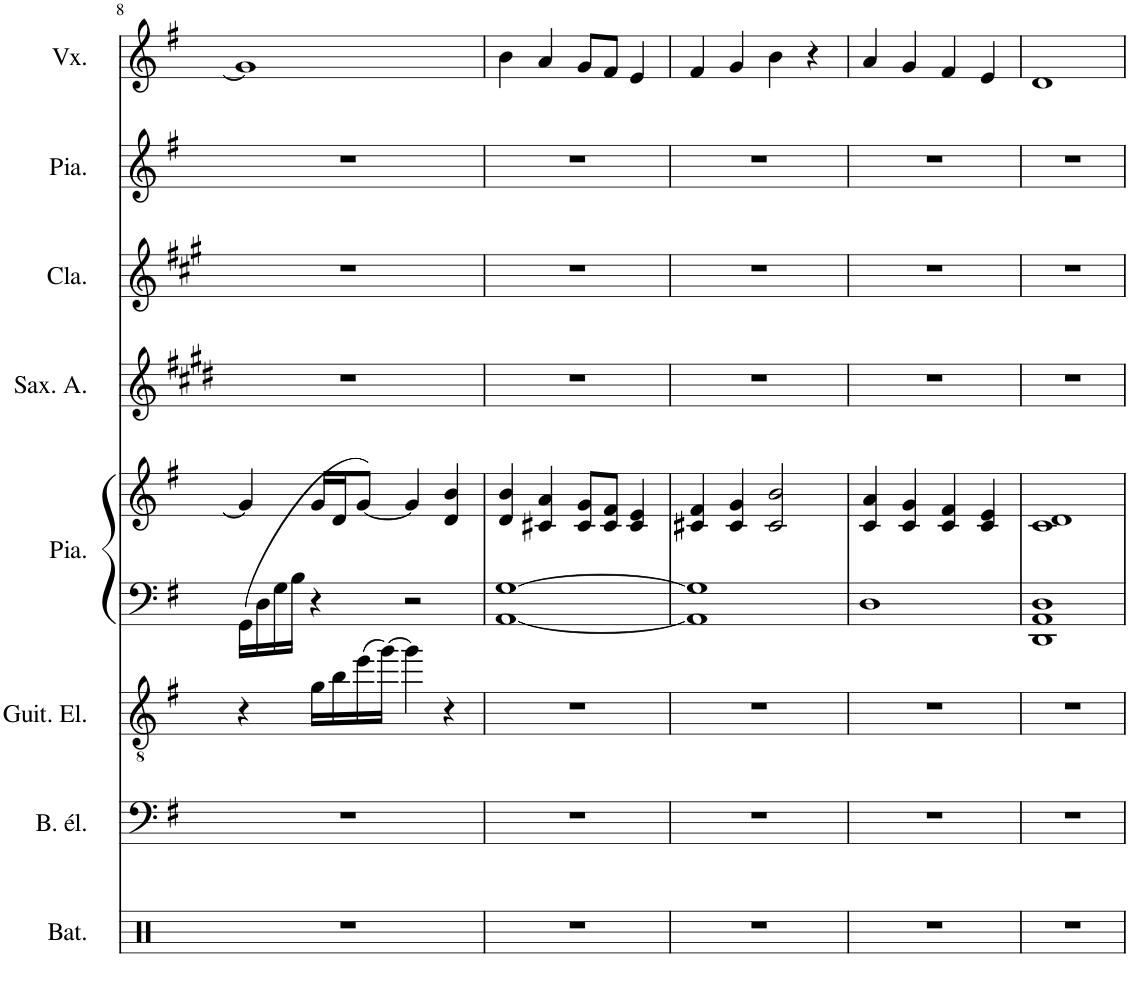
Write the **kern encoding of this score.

**kern	**kern	**kern	**kern	**kern	**kern	**kern	**kern	**kern
*part8	*part7	*part6	*part5	*part5	*part4	*part3	*part2	*part1
*staff9	*staff8	*staff7	*staff6	*staff5	*staff4	*staff3	*staff2	*staff1
*I"Batterie	*I"Basse électrique	*I"Guitare électrique	*I"Piano	*	*I"Saxophone Alto	*I"Clarinette	*I"Piano	*I"Voix
*I'Bat.	*I'B. él.	*I'Guit. El.	*I'Pia.	*	*I'Sax. A.	*I'Cla.	*I'Pia.	*I'Vx.
!!LO:PB:g=z
*clefX	*clefF4	*clefGv2	*clefF4	*clefG2	*clefG2	*clefG2	*clefG2	*clefG2
*	*Trd7c12	*	*	*	*Trd5c9	*Trd1c2	*	*
*k[]	*k[f#]	*k[f#]	*k[f#]	*k[f#]	*k[f#c#g#d#]	*k[f#c#g#]	*k[f#]	*k[f#]
*M4/4	*M4/4	*M4/4	*M4/4	*M4/4	*M4/4	*M4/4	*M4/4	*M4/4
*met(c)	*met(c)	*met(c)	*met(c)	*met(c)	*met(c)	*met(c)	*met(c)	*met(c)
=8	=8	=8	=8	=8	=8	=8	=8	=8
1r	1r	4r	16GG\LL	4g/]	1r	1r	1r	1g]
.	.	.	16D\	.	.	.	.	.
.	.	.	16G\	.	.	.	.	.
.	.	.	16B\JJ	.	.	.	.	.
.	.	16g\LL	4r	16g/LL	.	.	.	.
.	.	16b\	.	16d/J	.	.	.	.
.	.	(16ee\	.	[8g/J	.	.	.	.
.	.	[16gg\JJ)	.	.	.	.	.	.
.	.	4gg\]	2r	4g/]	.	.	.	.
.	.	4r	.	4d/ 4b/	.	.	.	.
=9	=9	=9	=9	=9	=9	=9	=9	=9
1r	1r	1r	[1AA [1G	4d/ 4b/	1r	1r	1r	4b\
.	.	.	.	4c#X/ 4a/	.	.	.	4a/
.	.	.	.	8c#/ 8g/L	.	.	.	8g/L
.	.	.	.	8c#/ 8f#/J	.	.	.	8f#/J
.	.	.	.	4c#/ 4e/	.	.	.	4e/
=10	=10	=10	=10	=10	=10	=10	=10	=10
1r	1r	1r	1AA] 1G]	4c#X/ 4f#/	1r	1r	1r	4f#/
.	.	.	.	4c#/ 4g/	.	.	.	4g/
.	.	.	.	2c#/ 2b/	.	.	.	4b\
.	.	.	.	.	.	.	.	4r
=11	=11	=11	=11	=11	=11	=11	=11	=11
1r	1r	1r	1D	4c/ 4a/	1r	1r	1r	4a/
.	.	.	.	4c/ 4g/	.	.	.	4g/
.	.	.	.	4c/ 4f#/	.	.	.	4f#/
.	.	.	.	4c/ 4e/	.	.	.	4e/
=12	=12	=12	=12	=12	=12	=12	=12	=12
1r	1r	1r	1DD 1AA 1D	1c 1d	1r	1r	1r	1d
=	=	=	=	=	=	=	=	=
*-	*-	*-	*-	*-	*-	*-	*-	*-
